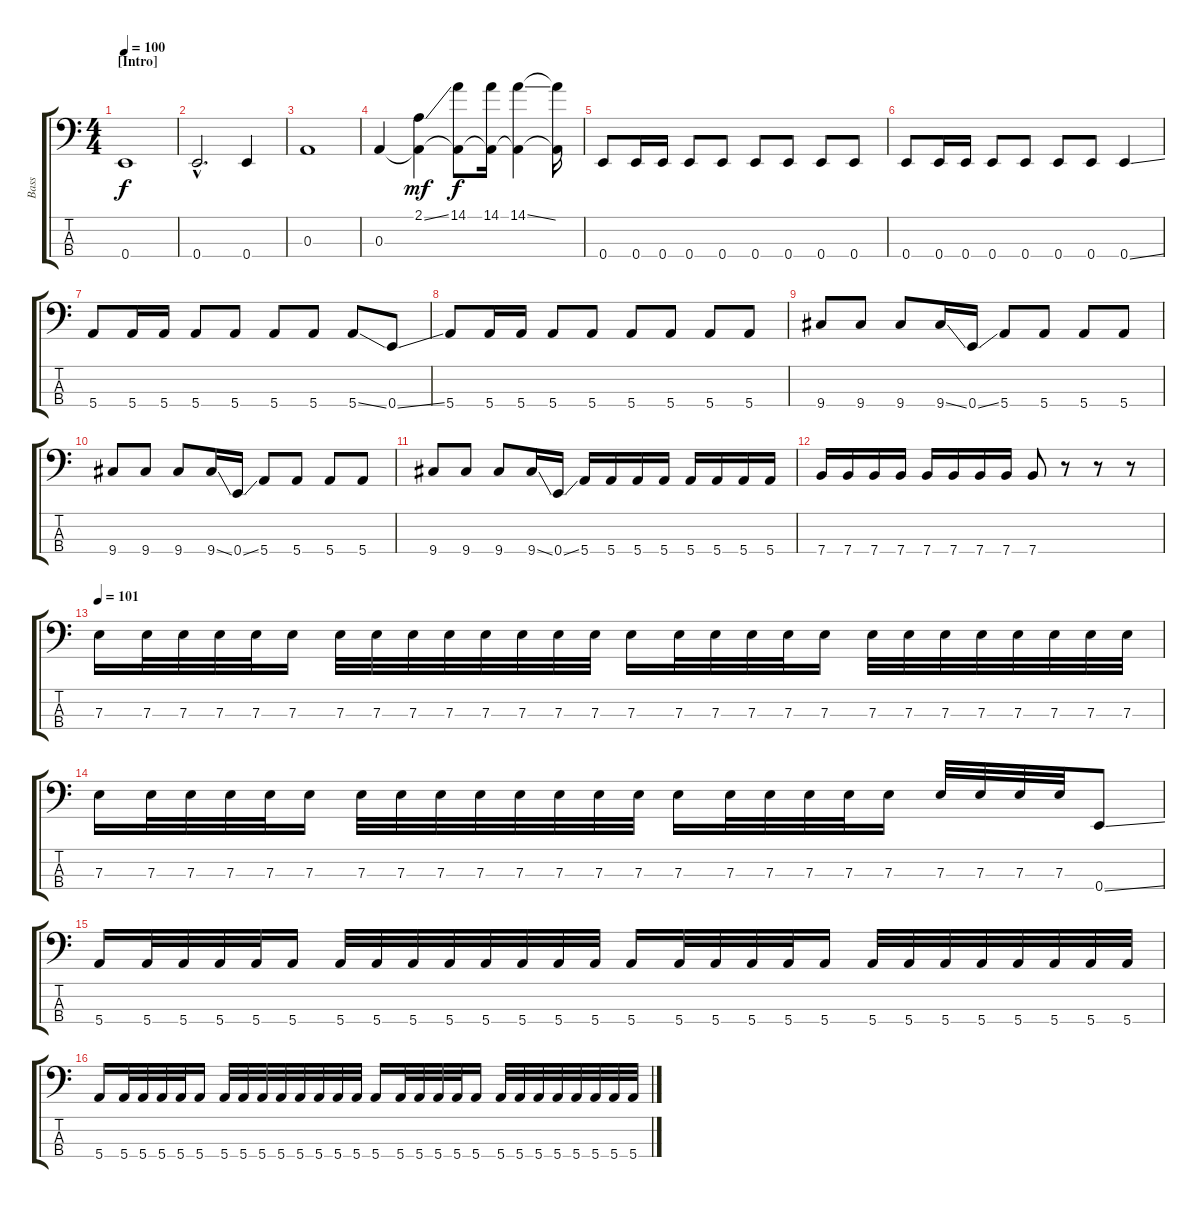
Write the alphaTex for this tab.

\track ("Bass" "Bass") {instrument electricbasspick}
\staff {score tabs}
\tuning (G2 D2 A1 E1) {hide}
\ts (4 4)
\section ("" "[Intro]")
\tempo 100
\clef f4
\ks c
0.4.1{dy f instrument electricbasspick} |
0.4{hac}.2{d} 0.4.4 |
0.3.1 |
0.3.4 (2.1{ss} 0.3{t}).4{dy mf} (14.1 0.3{t}).8{dy f} (14.1 0.3{t}).16 (14.1{ss} 0.3{t}).4 (14.1{t} 0.3{t}).16 |
\section ("" "")
0.4.8 0.4.16 0.4.16 0.4.8 0.4.8 0.4.8 0.4.8 0.4.8 0.4.8 |
0.4.8 0.4.16 0.4.16 0.4.8 0.4.8 0.4.8 0.4.8 0.4{ss}.4 |
5.4.8 5.4.16 5.4.16 5.4.8 5.4.8 5.4.8 5.4.8 5.4{ss}.8 0.4{ss}.8 |
5.4.8 5.4.16 5.4.16 5.4.8 5.4.8 5.4.8 5.4.8 5.4.8 5.4.8 |
\section ("" "")
9.4.8 9.4.8 9.4.8 9.4{ss}.16 0.4{ss}.16 5.4.8 5.4.8 5.4.8 5.4.8 |
9.4.8 9.4.8 9.4.8 9.4{ss}.16 0.4{ss}.16 5.4.8 5.4.8 5.4.8 5.4.8 |
9.4.8 9.4.8 9.4.8 9.4{ss}.16 0.4{ss}.16 5.4.16 5.4.16 5.4.16 5.4.16 5.4.16 5.4.16 5.4.16 5.4.16 |
7.4.16 7.4.16 7.4.16 7.4.16 7.4.16 7.4.16 7.4.16 7.4.16 7.4.8 r.8 r.8 r.8 |
\section ("" "")
\tempo 101
7.3.16 7.3.32 7.3.32 7.3.32 7.3.32 7.3.16 7.3.32 7.3.32 7.3.32 7.3.32 7.3.32 7.3.32 7.3.32 7.3.32 7.3.16 7.3.32 7.3.32 7.3.32 7.3.32 7.3.16 7.3.32 7.3.32 7.3.32 7.3.32 7.3.32 7.3.32 7.3.32 7.3.32 |
7.3.16 7.3.32 7.3.32 7.3.32 7.3.32 7.3.16 7.3.32 7.3.32 7.3.32 7.3.32 7.3.32 7.3.32 7.3.32 7.3.32 7.3.16 7.3.32 7.3.32 7.3.32 7.3.32 7.3.16 7.3.32 7.3.32 7.3.32 7.3.32 0.4{ss}.8 |
5.4.16 5.4.32 5.4.32 5.4.32 5.4.32 5.4.16 5.4.32 5.4.32 5.4.32 5.4.32 5.4.32 5.4.32 5.4.32 5.4.32 5.4.16 5.4.32 5.4.32 5.4.32 5.4.32 5.4.16 5.4.32 5.4.32 5.4.32 5.4.32 5.4.32 5.4.32 5.4.32 5.4.32 |
5.4.16 5.4.32 5.4.32 5.4.32 5.4.32 5.4.16 5.4.32 5.4.32 5.4.32 5.4.32 5.4.32 5.4.32 5.4.32 5.4.32 5.4.16 5.4.32 5.4.32 5.4.32 5.4.32 5.4.16 5.4.32 5.4.32 5.4.32 5.4.32 5.4.32 5.4.32 5.4.32 5.4.32
